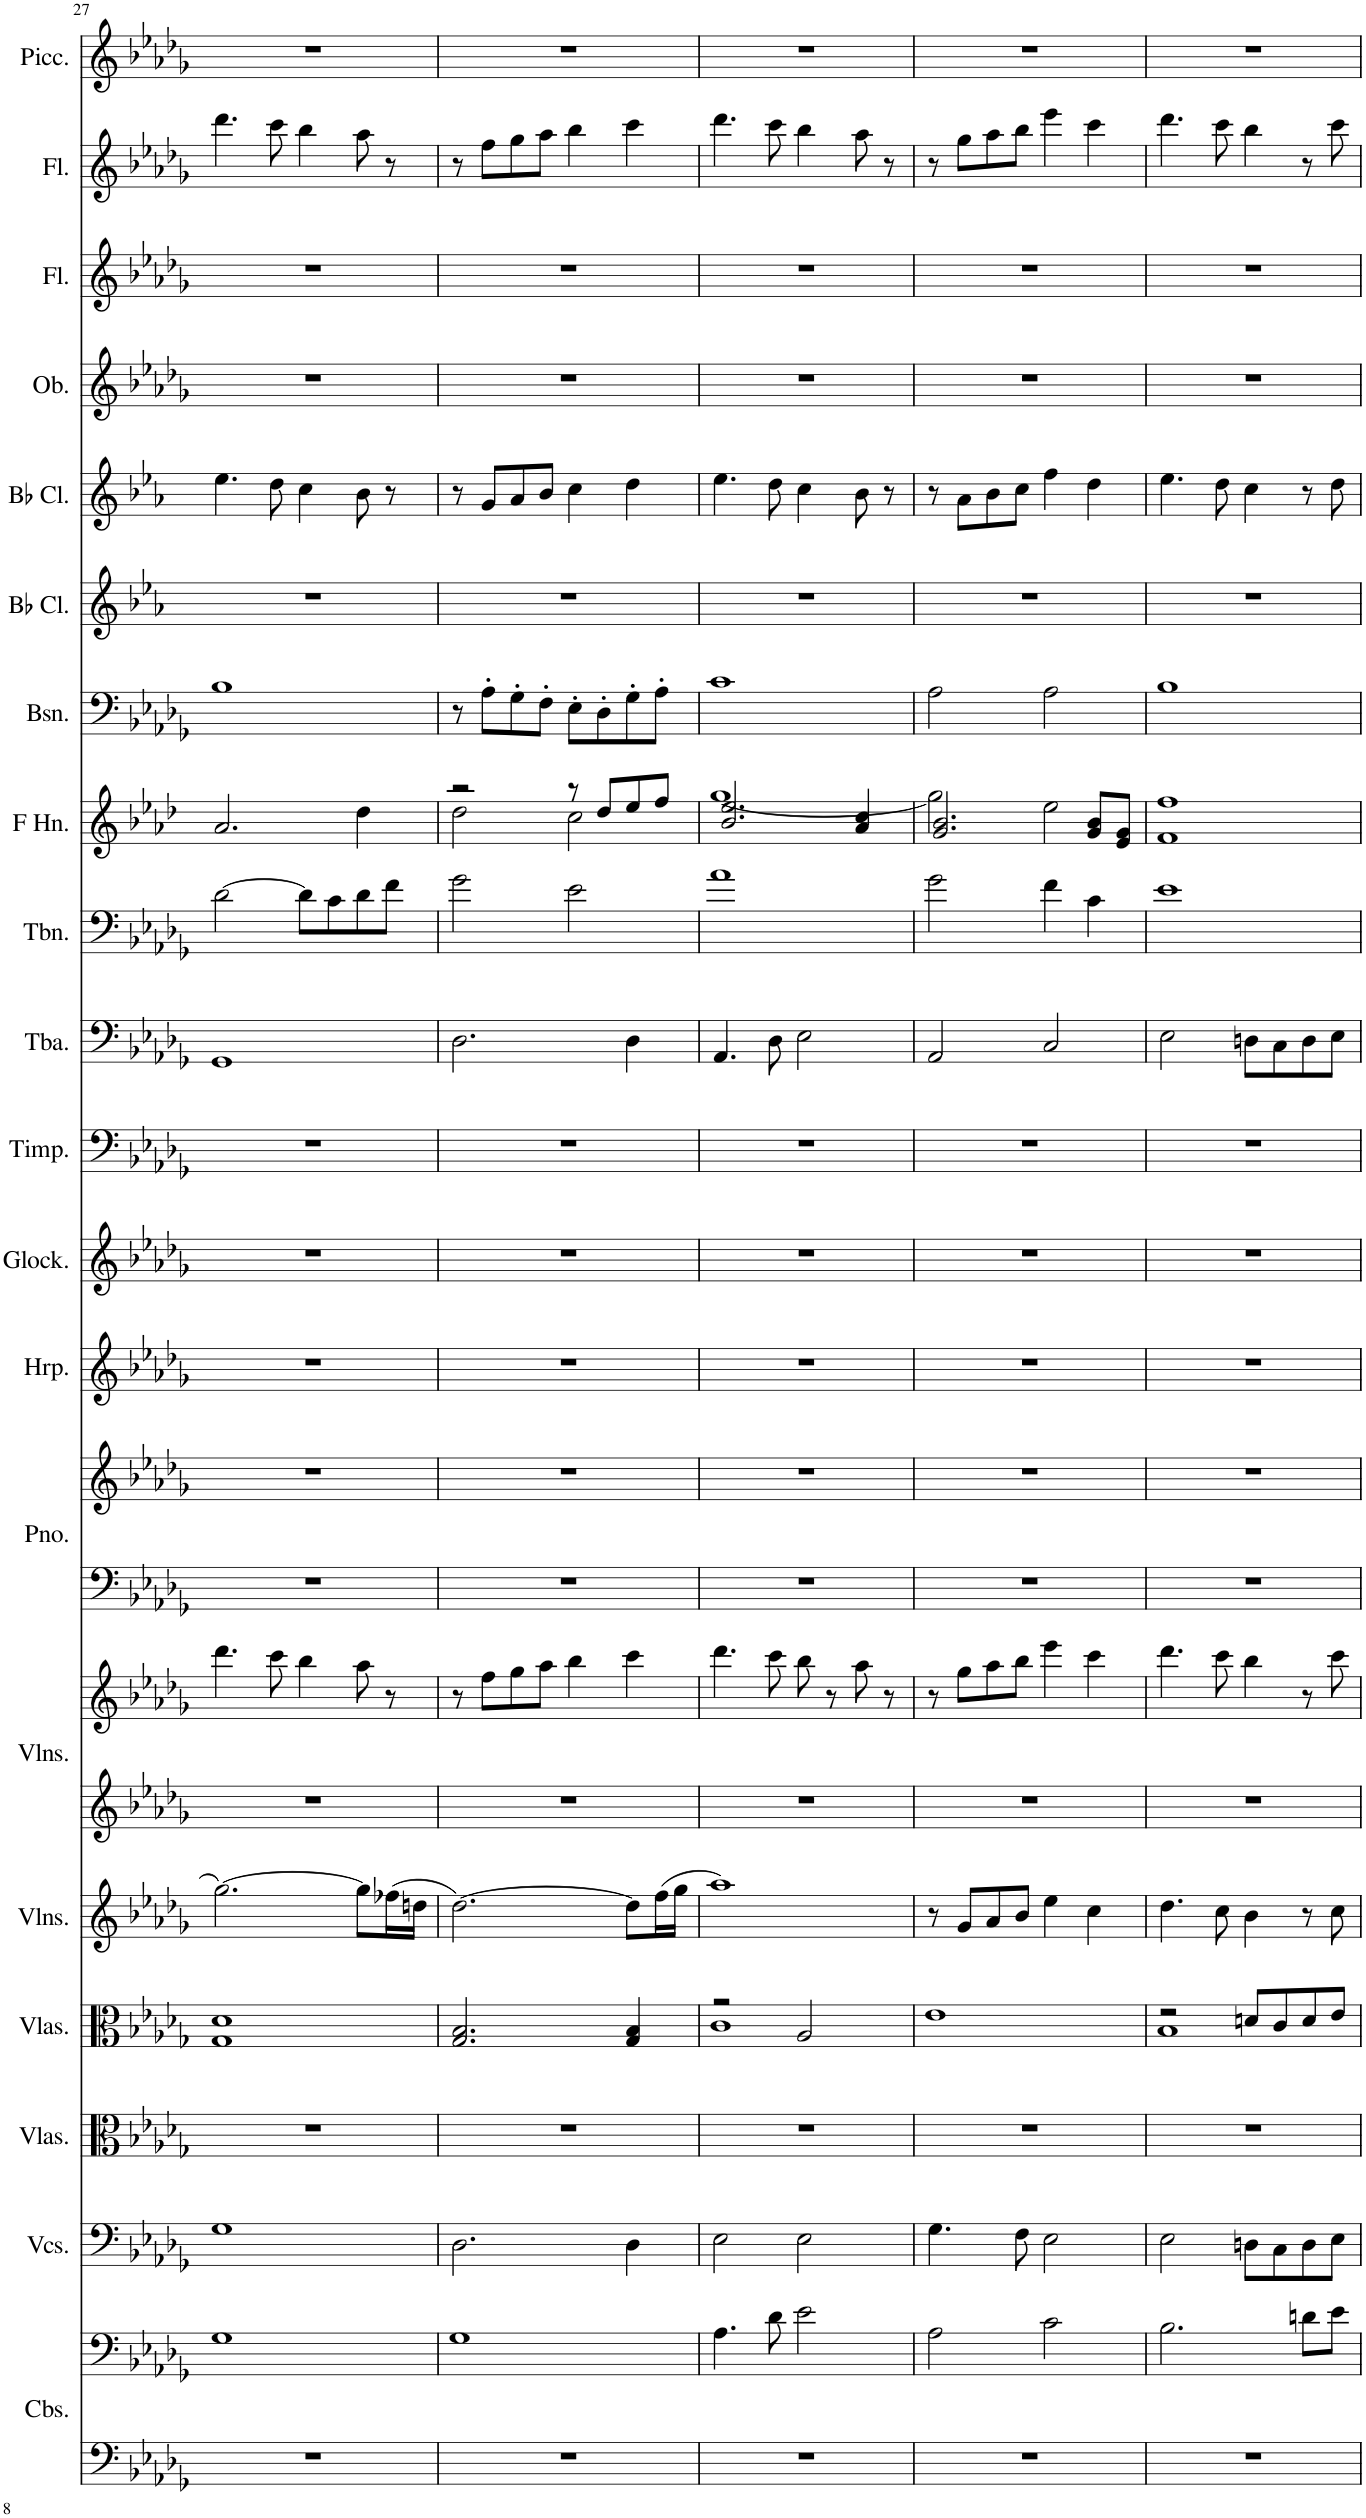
**kern	**kern	**kern	**kern	**kern	**kern	**kern	**kern	**kern	**kern	**kern	**kern	**kern	**kern	**kern	**kern	**kern	**kern	**kern	**kern	**kern	**kern	**kern
*part20	*part20	*part19	*part18	*part17	*part16	*part15	*part15	*part14	*part14	*part13	*part12	*part11	*part10	*part9	*part8	*part7	*part6	*part5	*part4	*part3	*part2	*part1
*staff23	*staff22	*staff21	*staff20	*staff19	*staff18	*staff17	*staff16	*staff15	*staff14	*staff13	*staff12	*staff11	*staff10	*staff9	*staff8	*staff7	*staff6	*staff5	*staff4	*staff3	*staff2	*staff1
*I"Contrabasses	*	*I"Violoncellos	*I"Violas	*I"Violas	*I"Violins	*I"Violins	*	*I"Piano	*	*I"Harp	*I"Glockenspiel	*I"Timpani	*I"Tuba	*I"Trombone	*I"Horn in F	*I"Bassoon	*I"Bb Clarinet	*I"Bb Clarinet	*I"Oboe	*I"Flute	*I"Flute	*I"Piccolo
*I'Cbs.	*	*I'Vcs.	*I'Vlas.	*I'Vlas.	*I'Vlns.	*I'Vlns.	*	*I'Pno.	*	*I'Hrp.	*I'Glock.	*I'Timp.	*I'Tba.	*I'Tbn.	*	*I'Bsn.	*I'Bb Cl.	*I'Bb Cl.	*I'Ob.	*I'Fl.	*I'Fl.	*I'Picc.
!!LO:PB:g=z
*clefF4	*clefF4	*clefF4	*clefC3	*clefC3	*clefG2	*clefG2	*clefG2	*clefF4	*clefG2	*clefG2	*clefG2	*clefF4	*clefF4	*clefF4	*clefG2	*clefF4	*clefG2	*clefG2	*clefG2	*clefG2	*clefG2	*clefG2
*Trd7c12	*Trd7c12	*	*	*	*	*	*	*	*	*	*Trd-14c-24	*	*	*	*Trd4c7	*	*Trd1c2	*Trd1c2	*	*	*	*Trd-7c-12
*k[b-e-a-d-g-]	*k[b-e-a-d-g-]	*k[b-e-a-d-g-]	*k[b-e-a-d-g-]	*k[b-e-a-d-g-]	*k[b-e-a-d-g-]	*k[b-e-a-d-g-]	*k[b-e-a-d-g-]	*k[b-e-a-d-g-]	*k[b-e-a-d-g-]	*k[b-e-a-d-g-]	*k[b-e-a-d-g-]	*k[b-e-a-d-g-]	*k[b-e-a-d-g-]	*k[b-e-a-d-g-]	*k[b-e-a-d-]	*k[b-e-a-d-g-]	*k[b-e-a-]	*k[b-e-a-]	*k[b-e-a-d-g-]	*k[b-e-a-d-g-]	*k[b-e-a-d-g-]	*k[b-e-a-d-g-]
*M4/4	*M4/4	*M4/4	*M4/4	*M4/4	*M4/4	*M4/4	*M4/4	*M4/4	*M4/4	*M4/4	*M4/4	*M4/4	*M4/4	*M4/4	*M4/4	*M4/4	*M4/4	*M4/4	*M4/4	*M4/4	*M4/4	*M4/4
=27	=27	=27	=27	=27	=27	=27	=27	=27	=27	=27	=27	=27	=27	=27	=27	=27	=27	=27	=27	=27	=27	=27
1r	1G-	1G-	1r	1G- 1d-	[2.gg-\	1r	4.ddd-\	1r	1r	1r	1r	1r	1GG-	[2d-\	2.a-/	1B-	1r	4.ee-\	1r	1r	4.ddd-\	1r
.	.	.	.	.	.	.	8ccc\	.	.	.	.	.	.	.	.	.	.	8dd\	.	.	8ccc\	.
.	.	.	.	.	.	.	4bb-\	.	.	.	.	.	.	8d-\L]	.	.	.	4cc\	.	.	4bb-\	.
.	.	.	.	.	.	.	.	.	.	.	.	.	.	8c\	.	.	.	.	.	.	.	.
.	.	.	.	.	8gg-\L]	.	8aa-\	.	.	.	.	.	.	8d-\	4dd-\	.	.	8b-\	.	.	8aa-\	.
.	.	.	.	.	(16ff-X\L	.	8r	.	.	.	.	.	.	8f\J	.	.	.	8r	.	.	8r	.
.	.	.	.	.	16ddn\JJ	.	.	.	.	.	.	.	.	.	.	.	.	.	.	.	.	.
=28	=28	=28	=28	=28	=28	=28	=28	=28	=28	=28	=28	=28	=28	=28	=28	=28	=28	=28	=28	=28	=28	=28
*	*	*	*	*	*	*	*	*	*	*	*	*	*	*	*^	*	*	*	*	*	*	*
1r	1G-	2.D-\	1r	2.G-/ 2.B-/	[2.dd-\)	1r	8r	1r	1r	1r	1r	1r	2.D-\	2g-\	2r	2dd-\	8r	1r	8r	1r	1r	8r	1r
.	.	.	.	.	.	.	8ff\L	.	.	.	.	.	.	.	.	.	8A-'\L	.	8g/L	.	.	8ff\L	.
.	.	.	.	.	.	.	8gg-\	.	.	.	.	.	.	.	.	.	8G-'\	.	8a-/	.	.	8gg-\	.
.	.	.	.	.	.	.	8aa-\J	.	.	.	.	.	.	.	.	.	8F'\J	.	8b-/J	.	.	8aa-\J	.
.	.	.	.	.	.	.	4bb-\	.	.	.	.	.	.	2e-\	8r	2cc\	8E-'\L	.	4cc\	.	.	4bb-\	.
.	.	.	.	.	.	.	.	.	.	.	.	.	.	.	8dd-/L	.	8D-'\	.	.	.	.	.	.
.	.	4D-\	.	4G-/ 4B-/	8dd-\L]	.	4ccc\	.	.	.	.	.	4D-\	.	8ee-/	.	8G-'\	.	4dd\	.	.	4ccc\	.
.	.	.	.	.	(16ff\L	.	.	.	.	.	.	.	.	.	8ff/J	.	8A-'\J	.	.	.	.	.	.
.	.	.	.	.	16gg-\JJ	.	.	.	.	.	.	.	.	.	.	.	.	.	.	.	.	.	.
=29	=29	=29	=29	=29	=29	=29	=29	=29	=29	=29	=29	=29	=29	=29	=29	=29	=29	=29	=29	=29	=29	=29	=29
*	*	*	*	*^	*	*	*	*	*	*	*	*	*	*	*	*	*	*	*	*	*	*	*
1r	4.A-\	2E-\	1r	2r	1c	1aa-)	1r	4.ddd-\	1r	1r	1r	1r	1r	4.AA-/	1a-	2.b-/ 2.ee-/	[1gg	1c	1r	4.ee-\	1r	1r	4.ddd-\	1r
.	8d-\	.	.	.	.	.	.	8ccc\	.	.	.	.	.	8D-\	.	.	.	.	.	8dd\	.	.	8ccc\	.
.	2e-\	2E-\	.	2A-/	.	.	.	8bb-\	.	.	.	.	.	2E-\	.	.	.	.	.	4cc\	.	.	4bb-\	.
.	.	.	.	.	.	.	.	8r	.	.	.	.	.	.	.	.	.	.	.	.	.	.	.	.
.	.	.	.	.	.	.	.	8aa-\	.	.	.	.	.	.	.	4a-/ 4cc/	.	.	.	8b-\	.	.	8aa-\	.
.	.	.	.	.	.	.	.	8r	.	.	.	.	.	.	.	.	.	.	.	8r	.	.	8r	.
*	*	*	*	*v	*v	*	*	*	*	*	*	*	*	*	*	*	*	*	*	*	*	*	*	*
=30	=30	=30	=30	=30	=30	=30	=30	=30	=30	=30	=30	=30	=30	=30	=30	=30	=30	=30	=30	=30	=30	=30	=30
1r	2A-\	4.G-\	1r	1e-	8r	1r	8r	1r	1r	1r	1r	1r	2AA-/	2g-\	2.g/ 2.b-/	2gg\]	2A-\	1r	8r	1r	1r	8r	1r
.	.	.	.	.	8g-/L	.	8gg-\L	.	.	.	.	.	.	.	.	.	.	.	8a-\L	.	.	8gg-\L	.
.	.	.	.	.	8a-/	.	8aa-\	.	.	.	.	.	.	.	.	.	.	.	8b-\	.	.	8aa-\	.
.	.	8F\	.	.	8b-/J	.	8bb-\J	.	.	.	.	.	.	.	.	.	.	.	8cc\J	.	.	8bb-\J	.
.	2c\	2E-\	.	.	4ee-\	.	4eee-\	.	.	.	.	.	2C/	4f\	.	2ee-\	2A-\	.	4ff\	.	.	4eee-\	.
.	.	.	.	.	4cc\	.	4ccc\	.	.	.	.	.	.	4c\	8g/ 8b-/L	.	.	.	4dd\	.	.	4ccc\	.
.	.	.	.	.	.	.	.	.	.	.	.	.	.	.	8e-/ 8g/J	.	.	.	.	.	.	.	.
*	*	*	*	*	*	*	*	*	*	*	*	*	*	*	*v	*v	*	*	*	*	*	*	*
=31	=31	=31	=31	=31	=31	=31	=31	=31	=31	=31	=31	=31	=31	=31	=31	=31	=31	=31	=31	=31	=31	=31
*	*	*	*	*^	*	*	*	*	*	*	*	*	*	*	*	*	*	*	*	*	*	*
1r	2.B-\	2E-\	1r	2r	1B-	4.dd-\	1r	4.ddd-\	1r	1r	1r	1r	1r	2E-\	1e-	1f 1ff	1B-	1r	4.ee-\	1r	1r	4.ddd-\	1r
.	.	.	.	.	.	8cc\	.	8ccc\	.	.	.	.	.	.	.	.	.	.	8dd\	.	.	8ccc\	.
.	.	8Dn\L	.	8dn/L	.	4b-\	.	4bb-\	.	.	.	.	.	8Dn\L	.	.	.	.	4cc\	.	.	4bb-\	.
.	.	8C\	.	8c/	.	.	.	.	.	.	.	.	.	8C\	.	.	.	.	.	.	.	.	.
.	8dn\L	8D\	.	8d/	.	8r	.	8r	.	.	.	.	.	8D\	.	.	.	.	8r	.	.	8r	.
.	8e-\J	8E-\J	.	8e-/J	.	8cc\	.	8ccc\	.	.	.	.	.	8E-\J	.	.	.	.	8dd\	.	.	8ccc\	.
*	*	*	*	*v	*v	*	*	*	*	*	*	*	*	*	*	*	*	*	*	*	*	*	*
=	=	=	=	=	=	=	=	=	=	=	=	=	=	=	=	=	=	=	=	=	=	=
*-	*-	*-	*-	*-	*-	*-	*-	*-	*-	*-	*-	*-	*-	*-	*-	*-	*-	*-	*-	*-	*-	*-
